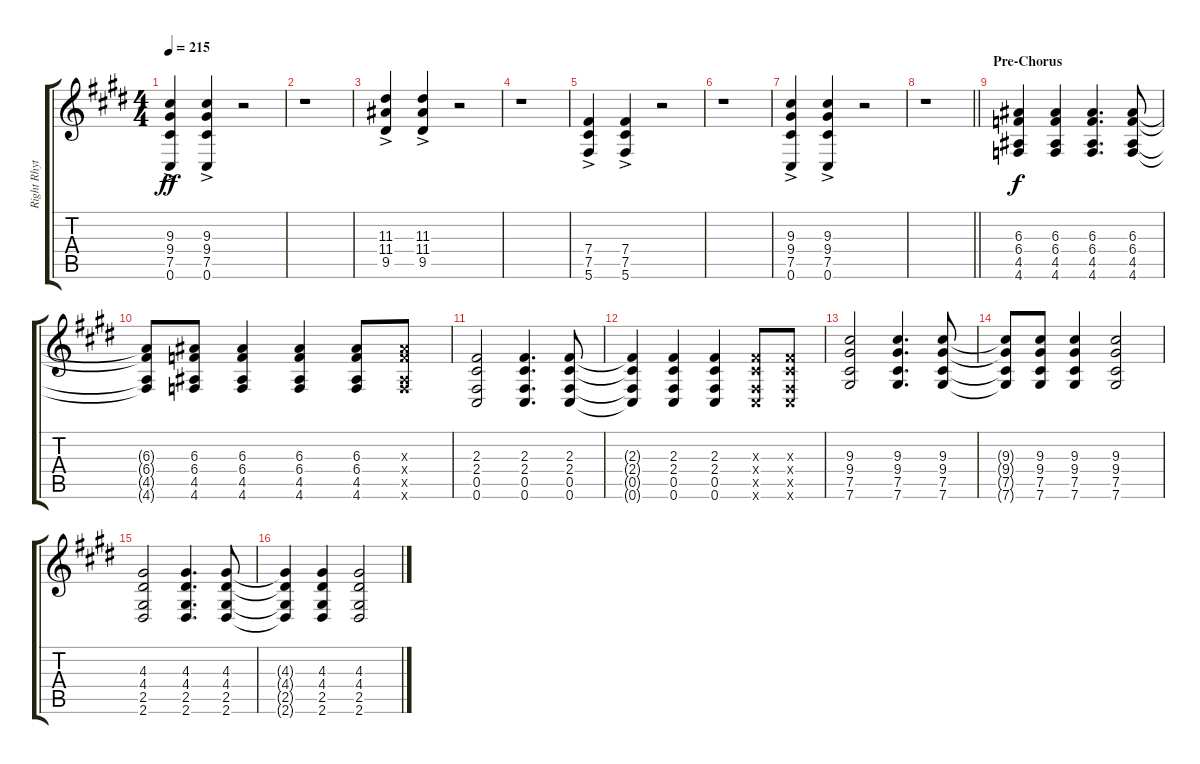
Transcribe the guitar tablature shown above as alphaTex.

\track ("Right Rhythm" "Right Rhyt") {instrument distortionguitar}
\staff {score tabs}
\tuning (Db4 Ab3 E3 B2 Gb2 Db2) {hide}
\ts (4 4)
\tempo 215
\clef g2
\ks e
(9.3{ac} 9.4{ac} 7.5{ac} 0.6{ac}).4{dy ff} (9.3{ac} 9.4{ac} 7.5{ac} 0.6{ac}).4 r.2 |
r.1 |
(11.3{ac} 11.4{ac} 9.5{ac}).4 (11.3{ac} 11.4{ac} 9.5{ac}).4 r.2 |
r.1 |
(7.4{ac} 7.5{ac} 5.6{ac}).4 (7.4{ac} 7.5{ac} 5.6{ac}).4 r.2 |
r.1 |
(9.3{ac} 9.4{ac} 7.5{ac} 0.6{ac}).4 (9.3{ac} 9.4{ac} 7.5{ac} 0.6{ac}).4 r.2 |
\barLineRight lightlight
r.1 |
\section ("" "Pre-Chorus")
(6.3 6.4 4.5 4.6).4{dy f} (6.3 6.4 4.5 4.6).4 (6.3 6.4 4.5 4.6).4{d} (6.3 6.4 4.5 4.6).8 |
(6.3{t} 6.4{t} 4.5{t} 4.6{t}).8 (6.3 6.4 4.5 4.6).8 (6.3 6.4 4.5 4.6).4 (6.3 6.4 4.5 4.6).4 (6.3 6.4 4.5 4.6).8 (6.3{x} 6.4{x} 4.5{x} 4.6{x}).8 |
(2.3 2.4 0.5 0.6).2 (2.3 2.4 0.5 0.6).4{d} (2.3 2.4 0.5 0.6).8 |
(2.3{t} 2.4{t} 0.5{t} 0.6{t}).4 (2.3 2.4 0.5 0.6).4 (2.3 2.4 0.5 0.6).4 (2.3{x} 2.4{x} 0.5{x} 0.6{x}).8 (2.3{x} 2.4{x} 0.5{x} 0.6{x}).8 |
(9.3 9.4 7.5 7.6).2 (9.3 9.4 7.5 7.6).4{d} (9.3 9.4 7.5 7.6).8 |
(9.3{t} 9.4{t} 7.5{t} 7.6{t}).8 (9.3 9.4 7.5 7.6).8 (9.3 9.4 7.5 7.6).4 (9.3 9.4 7.5 7.6).2 |
(4.3 4.4 2.5 2.6).2 (4.3 4.4 2.5 2.6).4{d} (4.3 4.4 2.5 2.6).8 |
(4.3{t} 4.4{t} 2.5{t} 2.6{t}).4 (4.3 4.4 2.5 2.6).4 (4.3 4.4 2.5 2.6).2
